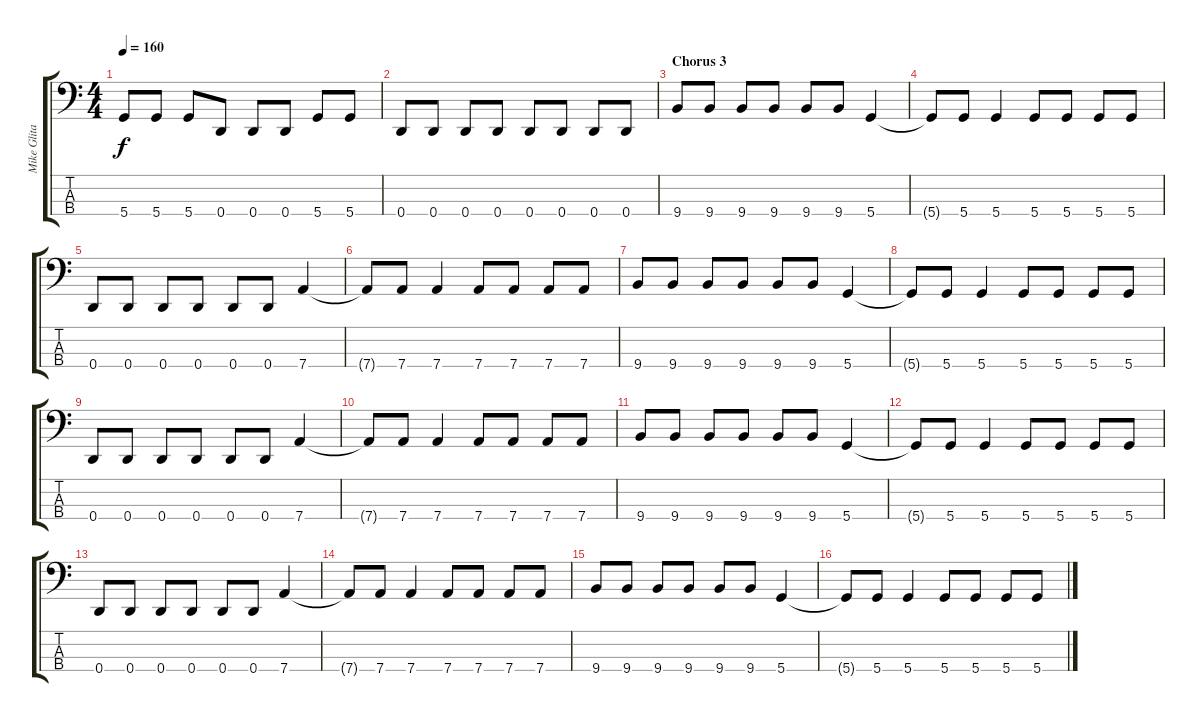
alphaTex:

\track ("Mike Glita" "Mike Glita") {instrument electricbassfinger}
\staff {score tabs}
\tuning (G2 D2 A1 D1) {hide}
\ts (4 4)
\tempo 160
\clef f4
\ks c
5.4.8{dy f} 5.4.8 5.4.8 0.4.8 0.4.8 0.4.8 5.4.8 5.4.8 |
0.4.8 0.4.8 0.4.8 0.4.8 0.4.8 0.4.8 0.4.8 0.4.8 |
\section ("" "Chorus 3")
9.4.8 9.4.8 9.4.8 9.4.8 9.4.8 9.4.8 5.4.4 |
5.4{t}.8 5.4.8 5.4.4 5.4.8 5.4.8 5.4.8 5.4.8 |
0.4.8 0.4.8 0.4.8 0.4.8 0.4.8 0.4.8 7.4.4 |
7.4{t}.8 7.4.8 7.4.4 7.4.8 7.4.8 7.4.8 7.4.8 |
9.4.8 9.4.8 9.4.8 9.4.8 9.4.8 9.4.8 5.4.4 |
5.4{t}.8 5.4.8 5.4.4 5.4.8 5.4.8 5.4.8 5.4.8 |
0.4.8 0.4.8 0.4.8 0.4.8 0.4.8 0.4.8 7.4.4 |
7.4{t}.8 7.4.8 7.4.4 7.4.8 7.4.8 7.4.8 7.4.8 |
9.4.8 9.4.8 9.4.8 9.4.8 9.4.8 9.4.8 5.4.4 |
5.4{t}.8 5.4.8 5.4.4 5.4.8 5.4.8 5.4.8 5.4.8 |
0.4.8 0.4.8 0.4.8 0.4.8 0.4.8 0.4.8 7.4.4 |
7.4{t}.8 7.4.8 7.4.4 7.4.8 7.4.8 7.4.8 7.4.8 |
9.4.8 9.4.8 9.4.8 9.4.8 9.4.8 9.4.8 5.4.4 |
5.4{t}.8 5.4.8 5.4.4 5.4.8 5.4.8 5.4.8 5.4.8
